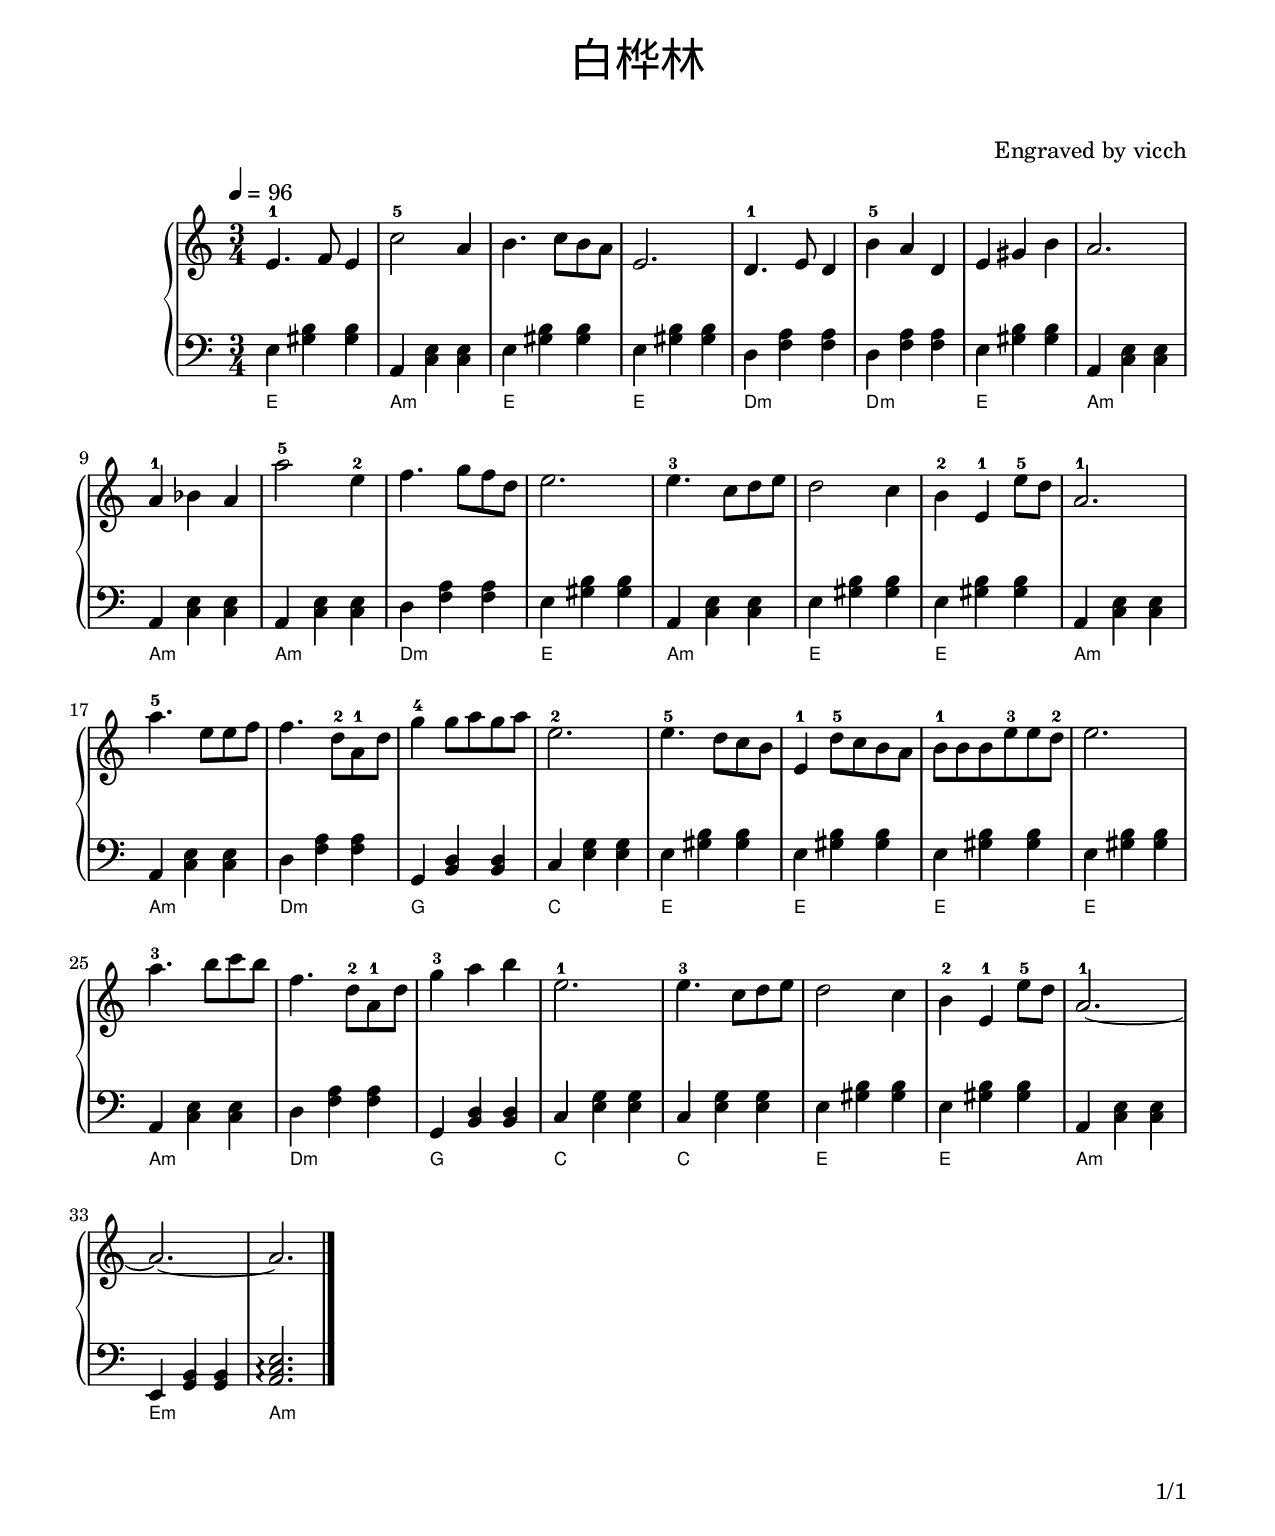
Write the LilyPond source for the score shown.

\version "2.24.3"

#(define title      "白桦林")
#(define title-font "FangSong")
#(define sequence   "EveryonePiano 1056")
#(define total-page 1)

\include "../base.ly"

\paper {
  ragged-last = ##t
}

\markup \vspace #1.5

CI  = { c4  <<e4  g4>>  <<e4  g4>>  }
DmI = { d4  <<f4  a4>>  <<f4  a4>>  }
EI  = { e4  <<gs4 b4>>  <<gs4 b4>>  }
EmI = { e,4 <<g,4 b,4>> <<g,4 b,4>> }
GI  = { g,4 <<b,4 d4>>  <<b,4 d4>>  }
AmI = { a,4 <<c4  e4>>  <<c4  e4>>  }

AmII = { <a, c e>2.\arpeggio }

\score {
  \new PianoStaff <<
    \new Staff {
      \tempo 4 = 96
      \clef treble
      \key c \major
      \time 3/4
      
      e'4.^1 f'8  e'4 | c''2^5 a'4    | b'4.  c''8 b'8  a'8  | e'2.  | d'4.^1  e'8  d'4       | b'4^5  a'4  d'4  | e'4   gs'4  b'4         | a'2.   | \break
      a'4^1  bf'4 a'4 | a''2^5 e''4^2 | f''4. g''8 f''8 d''8 | e''2. | e''4.^3 c''8 d''8 e''8 | d''2        c''4 | b'4^2 e'4^1 e''8^5 d''8 | a'2.^1 | \break
      
      a''4.^5 e''8 e''8  f''8 | f''4. d''8^2 a'8^1 d''8 | g''4^4  g''8 a''8 g''8 a''8 | e''2.^2 | e''4.^5 d''8 c''8 b'8  | e'4^1 d''8^5 c''8 b'8 a'8 | b'8^1 b'8 b'8 e''8^3 e''8   d''8^2 | e''2.   | \break
      a''4.^3 b''8 c'''8 b''8 | f''4. d''8^2 a'8^1 d''8 | g''4^3  a''4      b''4      | e''2.^1 | e''4.^3 c''8 d''8 e''8 | d''2              c''4    | b'4^2     e'4^1      e''8^5 d''8   | a'2.^1~ | \break
      
      a'2.~ | a'2. | \bar "|."
    }
    \new Staff {
      \clef bass
      \key c \major
      \time 3/4
      
      \EI  | \AmI | \EI  | \EI | \DmI | \DmI | \EI | \AmI |
      \AmI | \AmI | \DmI | \EI | \AmI | \EI  | \EI | \AmI |
      
      \AmI | \DmI | \GI | \CI | \EI | \EI | \EI | \EI  |
      \AmI | \DmI | \GI | \CI | \CI | \EI | \EI | \AmI |
      
      \EmI | \AmII |
    }
    \chords {
      e2.   | a2.:m | e2.   | e2. | d2.:m | d2.:m | e2. | a2.:m |
      a2.:m | a2.:m | d2.:m | e2. | a2.:m | e2.   | e2. | a2.:m |
      
      a2.:m | d2.:m | g2. | c2. | e2. | e2. | e2. | e2.   |
      a2.:m | d2.:m | g2. | c2. | c2. | e2. | e2. | a2.:m |
      
      e2.:m | a2.:m |
    }
  >>
  \layout {}
  \midi {}
}
